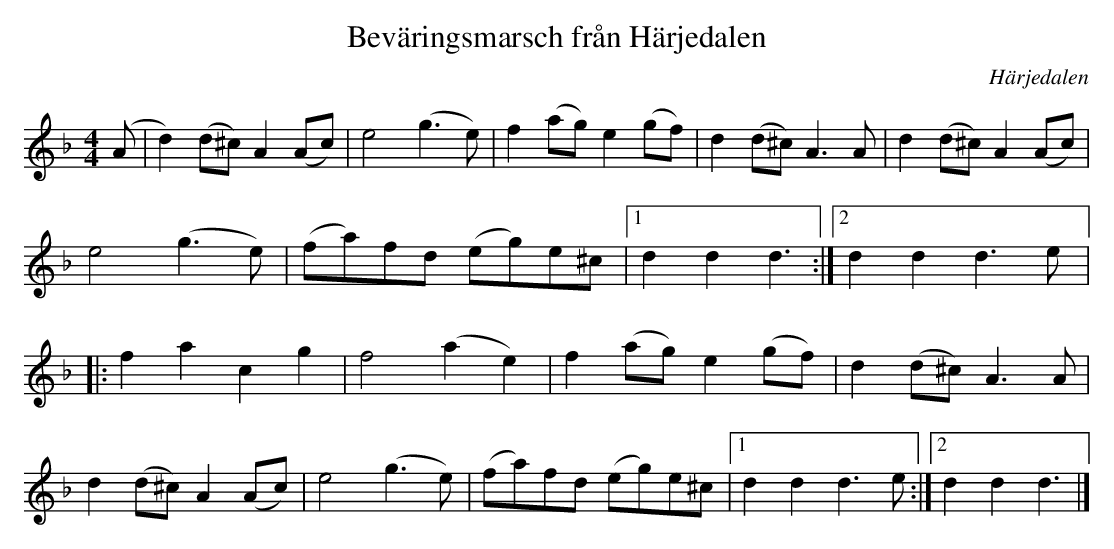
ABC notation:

X:1
T:Beväringsmarsch från Härjedalen
O:Härjedalen
M:4/4
L:1/8
K:Dm
(A|d2) (d^c) A2(Ac)|e4 (g3e)|f2(ag) e2 (gf)| d2(d^c) A3A|\
d2 (d^c) A2(Ac)|e4 (g3e)|(fa)fd (eg)e^c|[1d2d2 d3:|[2d2d2 d3e|:\
f2 a2 c2 g2|f4 (a2 e2)|f2(ag) e2(gf)|d2(d^c) A3A|\
d2 (d^c) A2(Ac)|e4 (g3e)|(fa)fd (eg)e^c|[1d2d2 d3e:|[2d2d2 d3|]\
